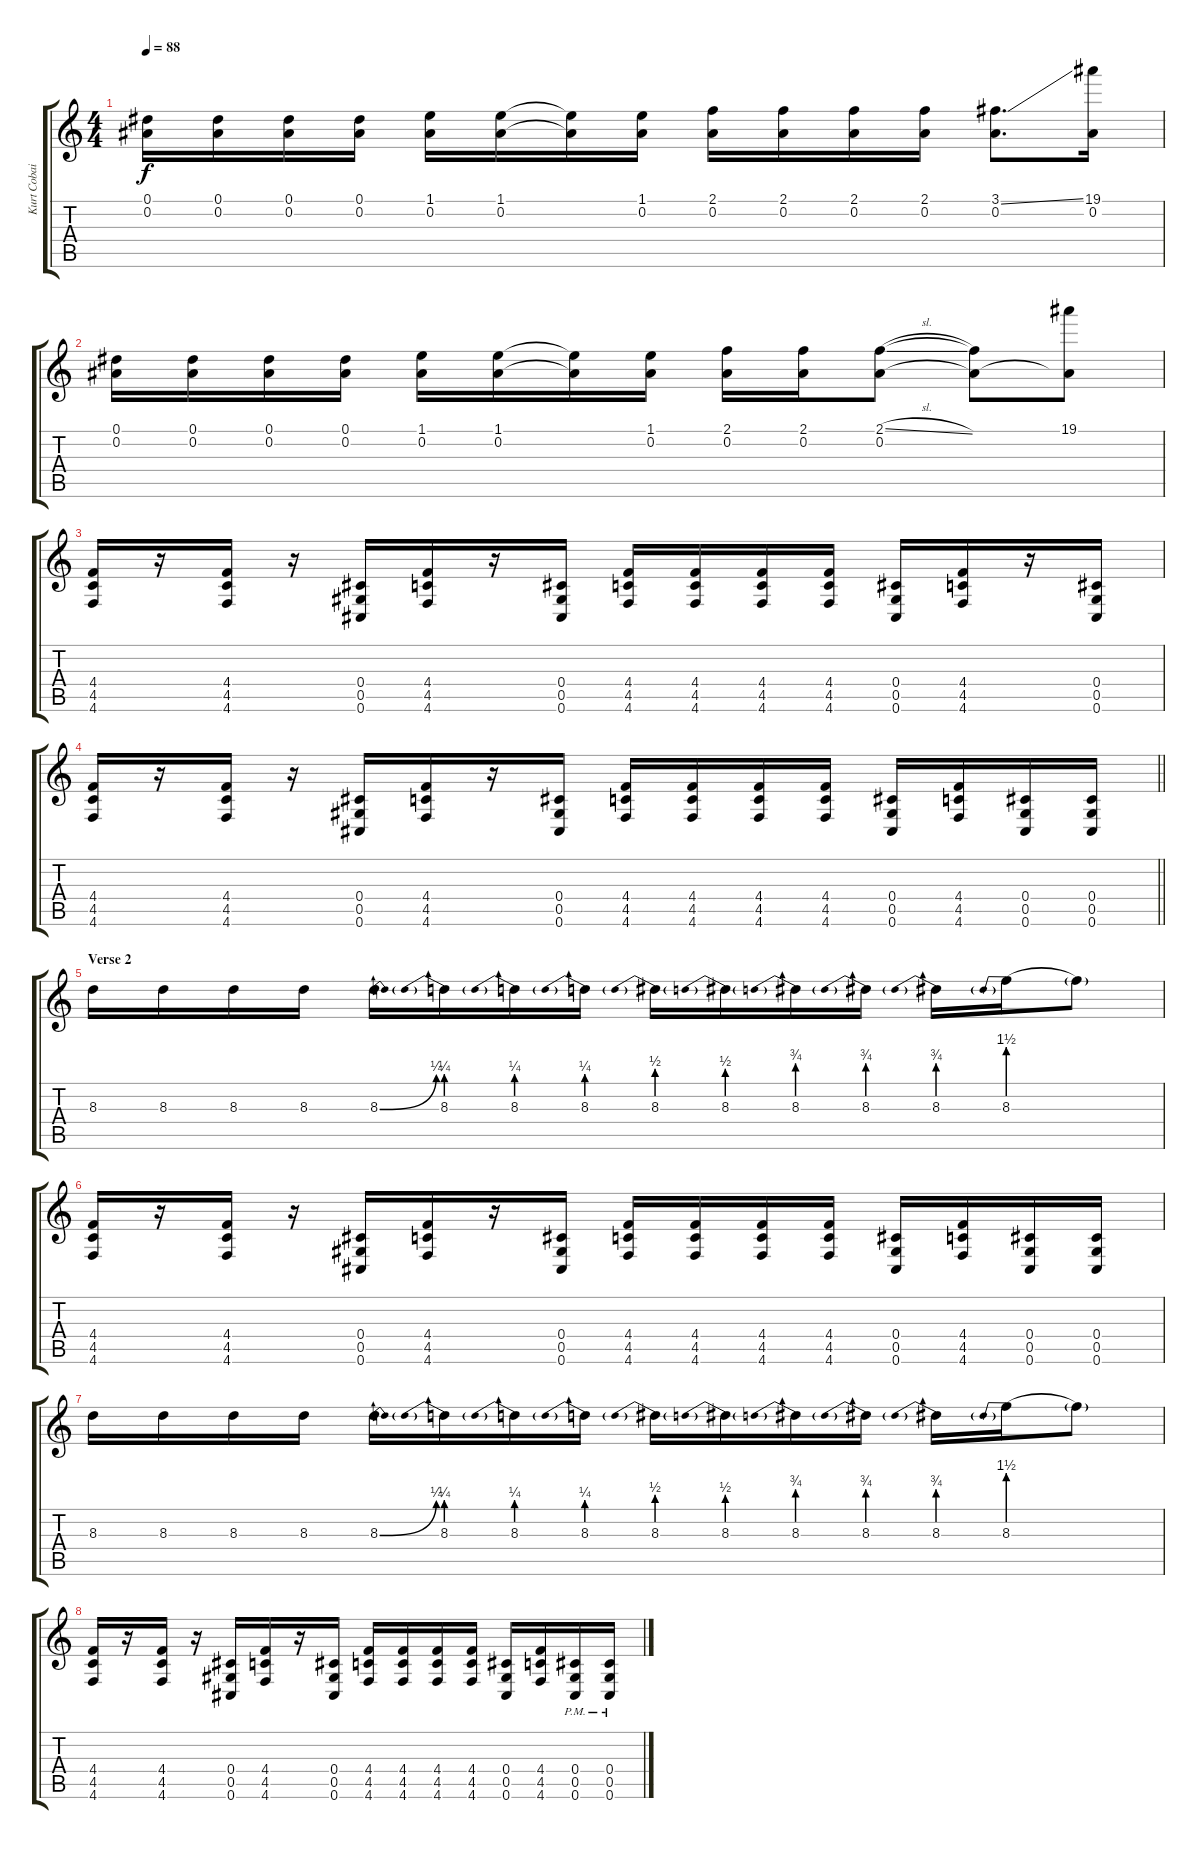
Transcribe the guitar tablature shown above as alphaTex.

\track ("Kurt Cobain - Guitar II" "Kurt Cobai") {instrument distortionguitar}
\staff {score tabs}
\tuning (Eb4 Bb3 Gb3 Db3 Ab2 Db2) {hide}
\ts (4 4)
\tempo 88
\clef g2
\ks c
(0.1 0.2).16{dy f} (0.1 0.2).16 (0.1 0.2).16 (0.1 0.2).16 (1.1 0.2).16 (1.1 0.2).16 (1.1{t} 0.2{t}).16 (1.1 0.2).16 (2.1 0.2).16 (2.1 0.2).16 (2.1 0.2).16 (2.1 0.2).16 (3.1{ss} 0.2).8{d} (19.1 0.2).16 |
(0.1 0.2).16 (0.1 0.2).16 (0.1 0.2).16 (0.1 0.2).16 (1.1 0.2).16 (1.1 0.2).16 (1.1{t} 0.2{t}).16 (1.1 0.2).16 (2.1 0.2).16 (2.1 0.2).16 (2.1{sl} 0.2).8 (2.1{t} 0.2{t}).8 (19.1 0.2{t}).8 |
(4.4 4.5 4.6).16 r.16 (4.4 4.5 4.6).16 r.16 (0.4 0.5 0.6).16 (4.4 4.5 4.6).16 r.16 (0.4 0.5 0.6).16 (4.4 4.5 4.6).16 (4.4 4.5 4.6).16 (4.4 4.5 4.6).16 (4.4 4.5 4.6).16 (0.4 0.5 0.6).16 (4.4 4.5 4.6).16 r.16 (0.4 0.5 0.6).16 |
\barLineRight lightlight
(4.4 4.5 4.6).16 r.16 (4.4 4.5 4.6).16 r.16 (0.4 0.5 0.6).16 (4.4 4.5 4.6).16 r.16 (0.4 0.5 0.6).16 (4.4 4.5 4.6).16 (4.4 4.5 4.6).16 (4.4 4.5 4.6).16 (4.4 4.5 4.6).16 (0.4 0.5 0.6).16 (4.4 4.5 4.6).16 (0.4 0.5 0.6).16 (0.4 0.5 0.6).16 |
\section ("" "Verse 2")
8.3.16 8.3.16 8.3.16 8.3.16 8.3{be (bend 0 0 60 1)}.16 8.3{be (prebend 0 1 60 1)}.16 8.3{be (prebend 0 1 60 1)}.16 8.3{be (prebend 0 1 60 1)}.16 8.3{be (prebend 0 2 60 2)}.16 8.3{be (prebend 0 2 60 2)}.16 8.3{be (prebend 0 3 60 3)}.16 8.3{be (prebend 0 3 60 3)}.16 8.3{be (prebend 0 3 60 3)}.16 8.3{be (prebend 0 6 60 6)}.16 8.3{t}.8 |
(4.4 4.5 4.6).16 r.16 (4.4 4.5 4.6).16 r.16 (0.4 0.5 0.6).16 (4.4 4.5 4.6).16 r.16 (0.4 0.5 0.6).16 (4.4 4.5 4.6).16 (4.4 4.5 4.6).16 (4.4 4.5 4.6).16 (4.4 4.5 4.6).16 (0.4 0.5 0.6).16 (4.4 4.5 4.6).16 (0.4 0.5 0.6).16 (0.4 0.5 0.6).16 |
8.3.16 8.3.16 8.3.16 8.3.16 8.3{be (bend 0 0 60 1)}.16 8.3{be (prebend 0 1 60 1)}.16 8.3{be (prebend 0 1 60 1)}.16 8.3{be (prebend 0 1 60 1)}.16 8.3{be (prebend 0 2 60 2)}.16 8.3{be (prebend 0 2 60 2)}.16 8.3{be (prebend 0 3 60 3)}.16 8.3{be (prebend 0 3 60 3)}.16 8.3{be (prebend 0 3 60 3)}.16 8.3{be (prebend 0 6 60 6)}.16 8.3{t}.8 |
(4.4 4.5 4.6).16 r.16 (4.4 4.5 4.6).16 r.16 (0.4 0.5 0.6).16 (4.4 4.5 4.6).16 r.16 (0.4 0.5 0.6).16 (4.4 4.5 4.6).16 (4.4 4.5 4.6).16 (4.4 4.5 4.6).16 (4.4 4.5 4.6).16 (0.4 0.5 0.6).16 (4.4 4.5 4.6).16 (0.4{pm} 0.5{pm} 0.6{pm}).16 (0.4{pm} 0.5{pm} 0.6{pm}).16
